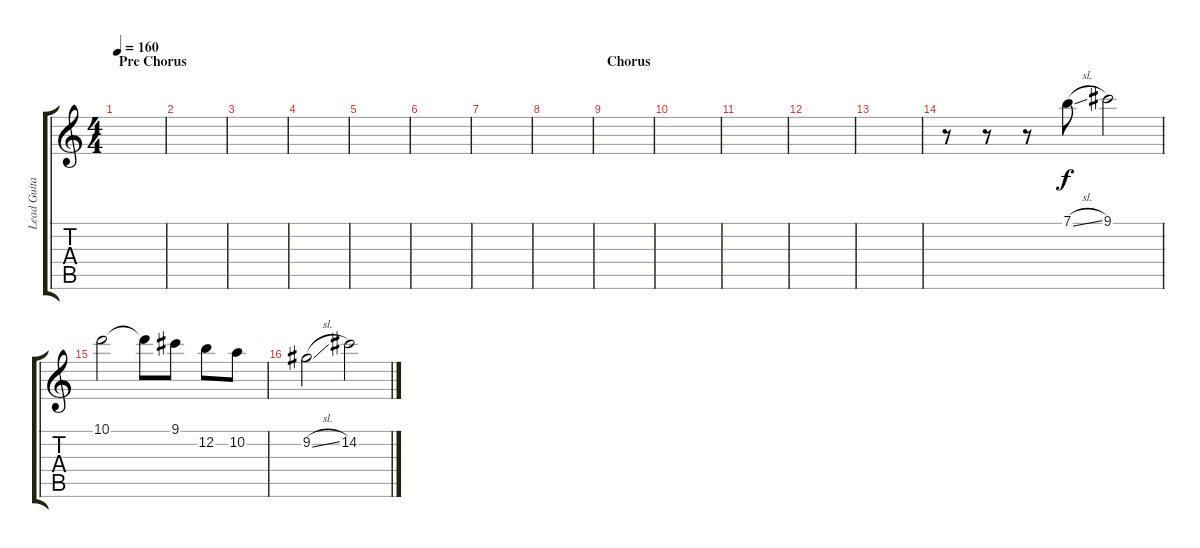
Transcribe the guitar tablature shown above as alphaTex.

\track ("Lead Guitar" "Lead Guita") {instrument distortionguitar}
\staff {score tabs}
\tuning (E4 B3 G3 D3 A2 E2) {hide}
\ts (4 4)
\section ("" "Pre Chorus")
\tempo 160
\clef g2
\ks c
|
|
|
|
|
|
|
|
\section ("" "Chorus")
|
|
|
|
|
r.8 r.8 r.8 7.1{sl}.8 9.1.2 |
10.1.2 10.1{t}.8 9.1.8 12.2.8 10.2.8 |
9.2{sl}.2 14.2.2
